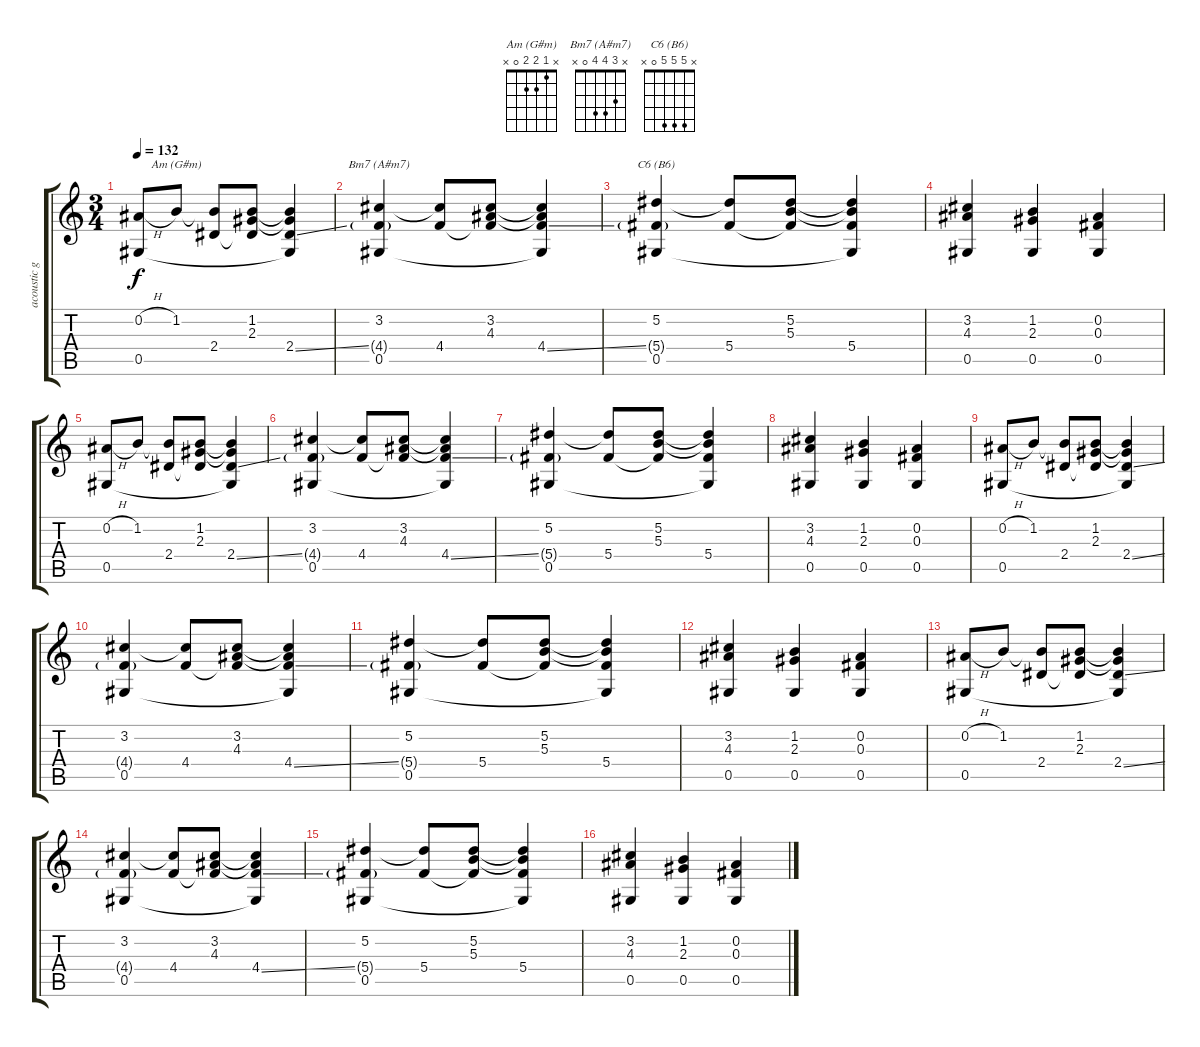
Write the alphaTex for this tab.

\track ("acoustic guitar (1/2 step down)" "acoustic g") {instrument acousticguitarnylon}
\staff {score tabs}
\tuning (Eb4 Bb3 Gb3 Db3 Ab2 Eb2) {hide}
\chord ("Am (G#m)" x 1 2 2 0 x)
\chord ("Bm7 (A#m7)" x 3 4 4 0 x)
\chord ("C6 (B6)" x 5 5 5 0 x)
\ts (3 4)
\tempo 132
\clef g2
\ks c
(0.2{h} 0.5).8{dy f} 1.2.8{ch "Am (G#m)"} (1.2{t} 2.4).8 (1.2 2.3 2.4{t}).8 (1.2{t} 2.3{t} 2.4{ss} 0.5{t}).4 |
(3.2 4.4{g} 0.5).4{ch "Bm7 (A#m7)"} (3.2{t} 4.4).8 (3.2 4.3 4.4{t}).8 (3.2{t} 4.3{t} 4.4{ss} 0.5{t}).4 |
(5.2 5.4{g} 0.5).4{ch "C6 (B6)"} (5.2{t} 5.4).8 (5.2 5.3 5.4{t}).8 (5.2{t} 5.3{t} 5.4 0.5{t}).4 |
(3.2 4.3 0.5).4 (1.2 2.3 0.5).4 (0.2 0.3 0.5).4 |
(0.2{h} 0.5).8 1.2.8 (1.2{t} 2.4).8 (1.2 2.3 2.4{t}).8 (1.2{t} 2.3{t} 2.4{ss} 0.5{t}).4 |
(3.2 4.4{g} 0.5).4 (3.2{t} 4.4).8 (3.2 4.3 4.4{t}).8 (3.2{t} 4.3{t} 4.4{ss} 0.5{t}).4 |
(5.2 5.4{g} 0.5).4 (5.2{t} 5.4).8 (5.2 5.3 5.4{t}).8 (5.2{t} 5.3{t} 5.4 0.5{t}).4 |
(3.2 4.3 0.5).4 (1.2 2.3 0.5).4 (0.2 0.3 0.5).4 |
(0.2{h} 0.5).8 1.2.8 (1.2{t} 2.4).8 (1.2 2.3 2.4{t}).8 (1.2{t} 2.3{t} 2.4{ss} 0.5{t}).4 |
(3.2 4.4{g} 0.5).4 (3.2{t} 4.4).8 (3.2 4.3 4.4{t}).8 (3.2{t} 4.3{t} 4.4{ss} 0.5{t}).4 |
(5.2 5.4{g} 0.5).4 (5.2{t} 5.4).8 (5.2 5.3 5.4{t}).8 (5.2{t} 5.3{t} 5.4 0.5{t}).4 |
(3.2 4.3 0.5).4 (1.2 2.3 0.5).4 (0.2 0.3 0.5).4 |
(0.2{h} 0.5).8 1.2.8 (1.2{t} 2.4).8 (1.2 2.3 2.4{t}).8 (1.2{t} 2.3{t} 2.4{ss} 0.5{t}).4 |
(3.2 4.4{g} 0.5).4 (3.2{t} 4.4).8 (3.2 4.3 4.4{t}).8 (3.2{t} 4.3{t} 4.4{ss} 0.5{t}).4 |
(5.2 5.4{g} 0.5).4 (5.2{t} 5.4).8 (5.2 5.3 5.4{t}).8 (5.2{t} 5.3{t} 5.4 0.5{t}).4 |
(3.2 4.3 0.5).4 (1.2 2.3 0.5).4 (0.2 0.3 0.5).4
